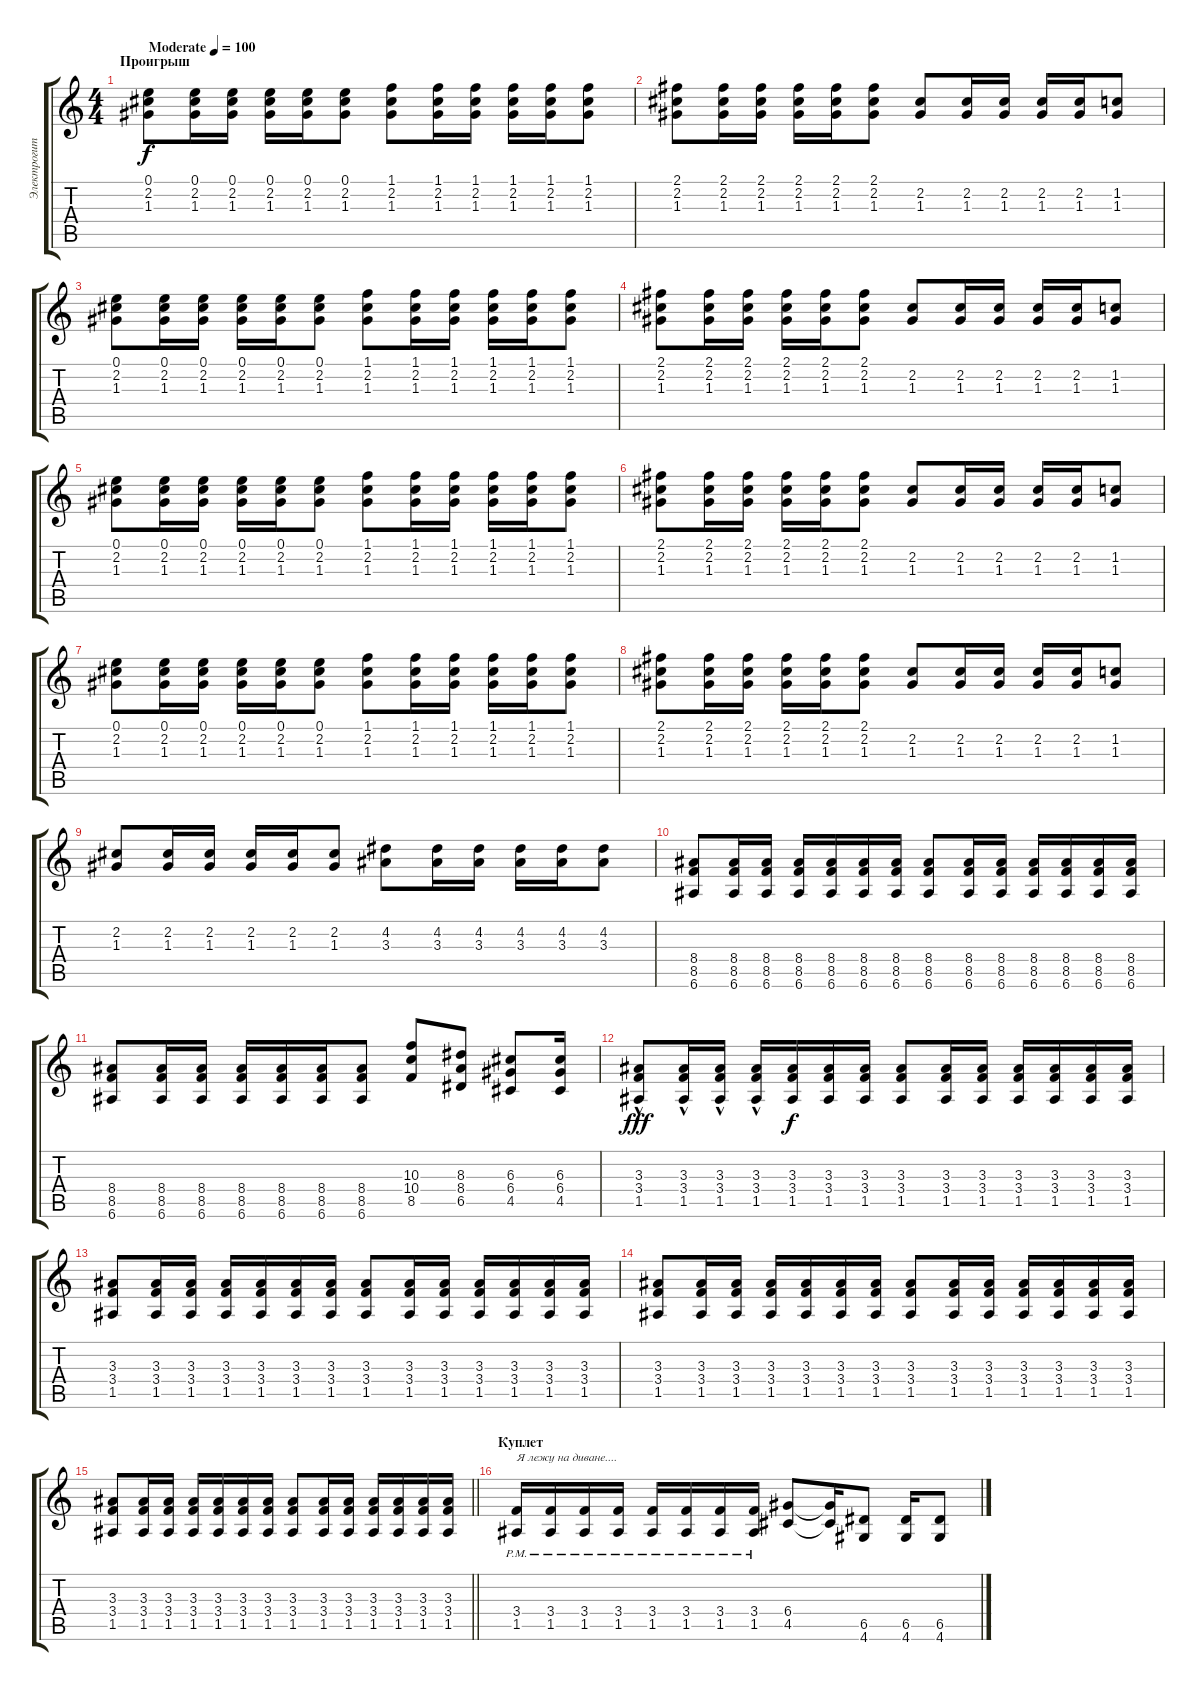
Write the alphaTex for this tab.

\track ("Электрогитара" "Электрогит") {instrument overdrivenguitar}
\staff {score tabs}
\tuning (E4 B3 G3 D3 A2 E2) {hide}
\ts (4 4)
\section ("" "Проигрыш")
\tempo (100 "Moderate")
\clef g2
\ks c
(0.1 2.2 1.3).8{dy f volume 10 instrument overdrivenguitar} (0.1 2.2 1.3).16 (0.1 2.2 1.3).16 (0.1 2.2 1.3).16 (0.1 2.2 1.3).16 (0.1 2.2 1.3).8 (1.1 2.2 1.3).8 (1.1 2.2 1.3).16 (1.1 2.2 1.3).16 (1.1 2.2 1.3).16 (1.1 2.2 1.3).16 (1.1 2.2 1.3).8 |
(2.1 2.2 1.3).8{volume 10} (2.1 2.2 1.3).16 (2.1 2.2 1.3).16 (2.1 2.2 1.3).16 (2.1 2.2 1.3).16 (2.1 2.2 1.3).8 (2.2 1.3).8 (2.2 1.3).16 (2.2 1.3).16 (2.2 1.3).16 (2.2 1.3).16 (1.2 1.3).8 |
(0.1 2.2 1.3).8 (0.1 2.2 1.3).16 (0.1 2.2 1.3).16 (0.1 2.2 1.3).16 (0.1 2.2 1.3).16 (0.1 2.2 1.3).8 (1.1 2.2 1.3).8 (1.1 2.2 1.3).16 (1.1 2.2 1.3).16 (1.1 2.2 1.3).16 (1.1 2.2 1.3).16 (1.1 2.2 1.3).8 |
(2.1 2.2 1.3).8 (2.1 2.2 1.3).16 (2.1 2.2 1.3).16 (2.1 2.2 1.3).16 (2.1 2.2 1.3).16 (2.1 2.2 1.3).8 (2.2 1.3).8 (2.2 1.3).16 (2.2 1.3).16 (2.2 1.3).16 (2.2 1.3).16 (1.2 1.3).8 |
(0.1 2.2 1.3).8 (0.1 2.2 1.3).16 (0.1 2.2 1.3).16 (0.1 2.2 1.3).16 (0.1 2.2 1.3).16 (0.1 2.2 1.3).8 (1.1 2.2 1.3).8 (1.1 2.2 1.3).16 (1.1 2.2 1.3).16 (1.1 2.2 1.3).16 (1.1 2.2 1.3).16 (1.1 2.2 1.3).8 |
(2.1 2.2 1.3).8 (2.1 2.2 1.3).16 (2.1 2.2 1.3).16 (2.1 2.2 1.3).16 (2.1 2.2 1.3).16 (2.1 2.2 1.3).8 (2.2 1.3).8 (2.2 1.3).16 (2.2 1.3).16 (2.2 1.3).16 (2.2 1.3).16 (1.2 1.3).8 |
(0.1 2.2 1.3).8 (0.1 2.2 1.3).16 (0.1 2.2 1.3).16 (0.1 2.2 1.3).16 (0.1 2.2 1.3).16 (0.1 2.2 1.3).8 (1.1 2.2 1.3).8 (1.1 2.2 1.3).16 (1.1 2.2 1.3).16 (1.1 2.2 1.3).16 (1.1 2.2 1.3).16 (1.1 2.2 1.3).8 |
(2.1 2.2 1.3).8 (2.1 2.2 1.3).16 (2.1 2.2 1.3).16 (2.1 2.2 1.3).16 (2.1 2.2 1.3).16 (2.1 2.2 1.3).8 (2.2 1.3).8 (2.2 1.3).16 (2.2 1.3).16 (2.2 1.3).16 (2.2 1.3).16 (1.2 1.3).8 |
(2.2 1.3).8 (2.2 1.3).16 (2.2 1.3).16 (2.2 1.3).16 (2.2 1.3).16 (2.2 1.3).8 (4.2 3.3).8 (4.2 3.3).16 (4.2 3.3).16 (4.2 3.3).16 (4.2 3.3).16 (4.2 3.3).8 |
(8.4 8.5 6.6).8 (8.4 8.5 6.6).16 (8.4 8.5 6.6).16 (8.4 8.5 6.6).16 (8.4 8.5 6.6).16 (8.4 8.5 6.6).16 (8.4 8.5 6.6).16 (8.4 8.5 6.6).8 (8.4 8.5 6.6).16 (8.4 8.5 6.6).16 (8.4 8.5 6.6).16 (8.4 8.5 6.6).16 (8.4 8.5 6.6).16 (8.4 8.5 6.6).16 |
(8.4 8.5 6.6).8 (8.4 8.5 6.6).16 (8.4 8.5 6.6).16 (8.4 8.5 6.6).16 (8.4 8.5 6.6).16 (8.4 8.5 6.6).16 (8.4 8.5 6.6).8 (10.3 10.4 8.5).8 (8.3 8.4 6.5).8 (6.3 6.4 4.5).8 (6.3 6.4 4.5).16 |
(3.3 3.4 1.5{hac}).8{dy fff} (3.3 3.4 1.5{hac}).16 (3.3 3.4 1.5{hac}).16 (3.3 3.4 1.5{hac}).16 (3.3 3.4 1.5).16{dy f} (3.3 3.4 1.5).16 (3.3 3.4 1.5).16 (3.3 3.4 1.5).8 (3.3 3.4 1.5).16 (3.3 3.4 1.5).16 (3.3 3.4 1.5).16 (3.3 3.4 1.5).16 (3.3 3.4 1.5).16 (3.3 3.4 1.5).16 |
(3.3 3.4 1.5).8 (3.3 3.4 1.5).16 (3.3 3.4 1.5).16 (3.3 3.4 1.5).16 (3.3 3.4 1.5).16 (3.3 3.4 1.5).16 (3.3 3.4 1.5).16 (3.3 3.4 1.5).8 (3.3 3.4 1.5).16 (3.3 3.4 1.5).16 (3.3 3.4 1.5).16 (3.3 3.4 1.5).16 (3.3 3.4 1.5).16 (3.3 3.4 1.5).16 |
(3.3 3.4 1.5).8 (3.3 3.4 1.5).16 (3.3 3.4 1.5).16 (3.3 3.4 1.5).16 (3.3 3.4 1.5).16 (3.3 3.4 1.5).16 (3.3 3.4 1.5).16 (3.3 3.4 1.5).8 (3.3 3.4 1.5).16 (3.3 3.4 1.5).16 (3.3 3.4 1.5).16 (3.3 3.4 1.5).16 (3.3 3.4 1.5).16 (3.3 3.4 1.5).16 |
\barLineRight lightlight
(3.3 3.4 1.5).8 (3.3 3.4 1.5).16 (3.3 3.4 1.5).16 (3.3 3.4 1.5).16 (3.3 3.4 1.5).16 (3.3 3.4 1.5).16 (3.3 3.4 1.5).16 (3.3 3.4 1.5).8 (3.3 3.4 1.5).16 (3.3 3.4 1.5).16 (3.3 3.4 1.5).16 (3.3 3.4 1.5).16 (3.3 3.4 1.5).16 (3.3 3.4 1.5).16 |
\section ("" "Куплет")
(3.4{pm} 1.5{pm}).16{txt "Я лежу на диване...."} (3.4{pm} 1.5{pm}).16 (3.4{pm} 1.5{pm}).16 (3.4{pm} 1.5{pm}).16 (3.4{pm} 1.5{pm}).16 (3.4{pm} 1.5{pm}).16 (3.4{pm} 1.5{pm}).16 (3.4{pm} 1.5{pm}).16 (6.4 4.5).8 (6.4{t} 4.5{t}).16 (6.5 4.6).8 (6.5 4.6).16 (6.5 4.6).8
